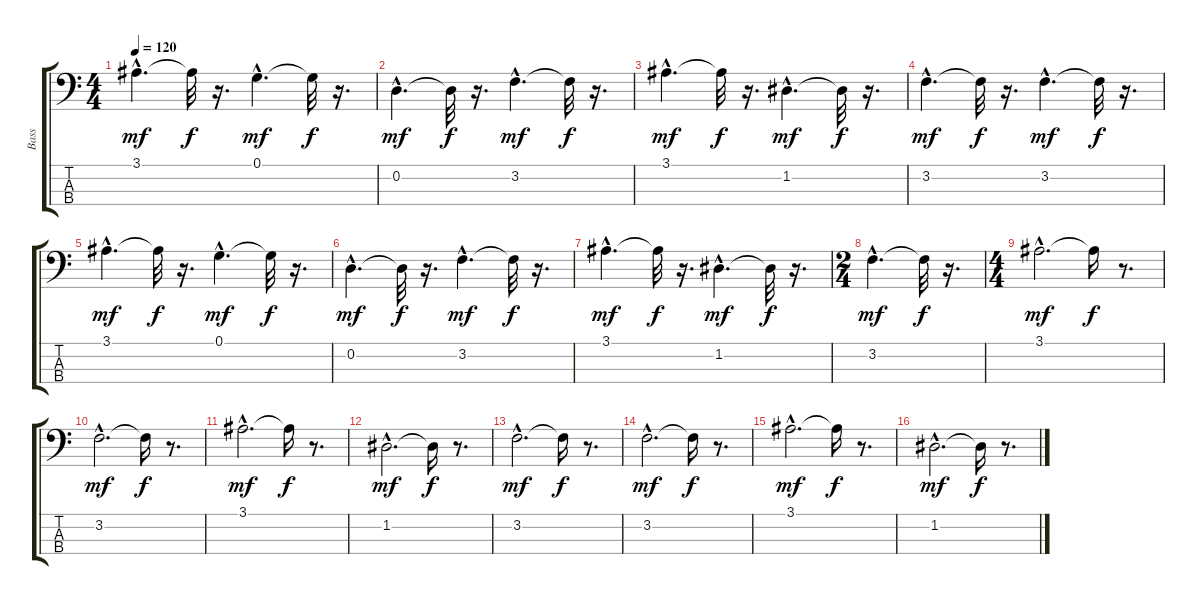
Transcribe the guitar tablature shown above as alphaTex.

\track ("Bass" "Bass") {instrument acousticbass}
\staff {score tabs}
\tuning (G2 D2 A1 E1) {hide}
\ts (4 4)
\tempo 120
\clef f4
\ks c
3.1{hac}.4{d dy mf} 3.1{t}.32{dy f} r.16{d} 0.1{hac}.4{d dy mf} 0.1{t}.32{dy f} r.16{d} |
0.2{hac}.4{d dy mf} 0.2{t}.32{dy f} r.16{d} 3.2{hac}.4{d dy mf} 3.2{t}.32{dy f} r.16{d} |
3.1{hac}.4{d dy mf} 3.1{t}.32{dy f} r.16{d} 1.2{hac}.4{d dy mf} 1.2{t}.32{dy f} r.16{d} |
3.2{hac}.4{d dy mf} 3.2{t}.32{dy f} r.16{d} 3.2{hac}.4{d dy mf} 3.2{t}.32{dy f} r.16{d} |
3.1{hac}.4{d dy mf} 3.1{t}.32{dy f} r.16{d} 0.1{hac}.4{d dy mf} 0.1{t}.32{dy f} r.16{d} |
0.2{hac}.4{d dy mf} 0.2{t}.32{dy f} r.16{d} 3.2{hac}.4{d dy mf} 3.2{t}.32{dy f} r.16{d} |
3.1{hac}.4{d dy mf} 3.1{t}.32{dy f} r.16{d} 1.2{hac}.4{d dy mf} 1.2{t}.32{dy f} r.16{d} |
\ts (2 4)
3.2{hac}.4{d dy mf} 3.2{t}.32{dy f} r.16{d} |
\ts (4 4)
3.1{hac}.2{d dy mf} 3.1{t}.16{dy f} r.8{d} |
3.2{hac}.2{d dy mf} 3.2{t}.16{dy f} r.8{d} |
3.1{hac}.2{d dy mf} 3.1{t}.16{dy f} r.8{d} |
1.2{hac}.2{d dy mf} 1.2{t}.16{dy f} r.8{d} |
3.2{hac}.2{d dy mf} 3.2{t}.16{dy f} r.8{d} |
3.2{hac}.2{d dy mf} 3.2{t}.16{dy f} r.8{d} |
3.1{hac}.2{d dy mf} 3.1{t}.16{dy f} r.8{d} |
1.2{hac}.2{d dy mf} 1.2{t}.16{dy f} r.8{d}
